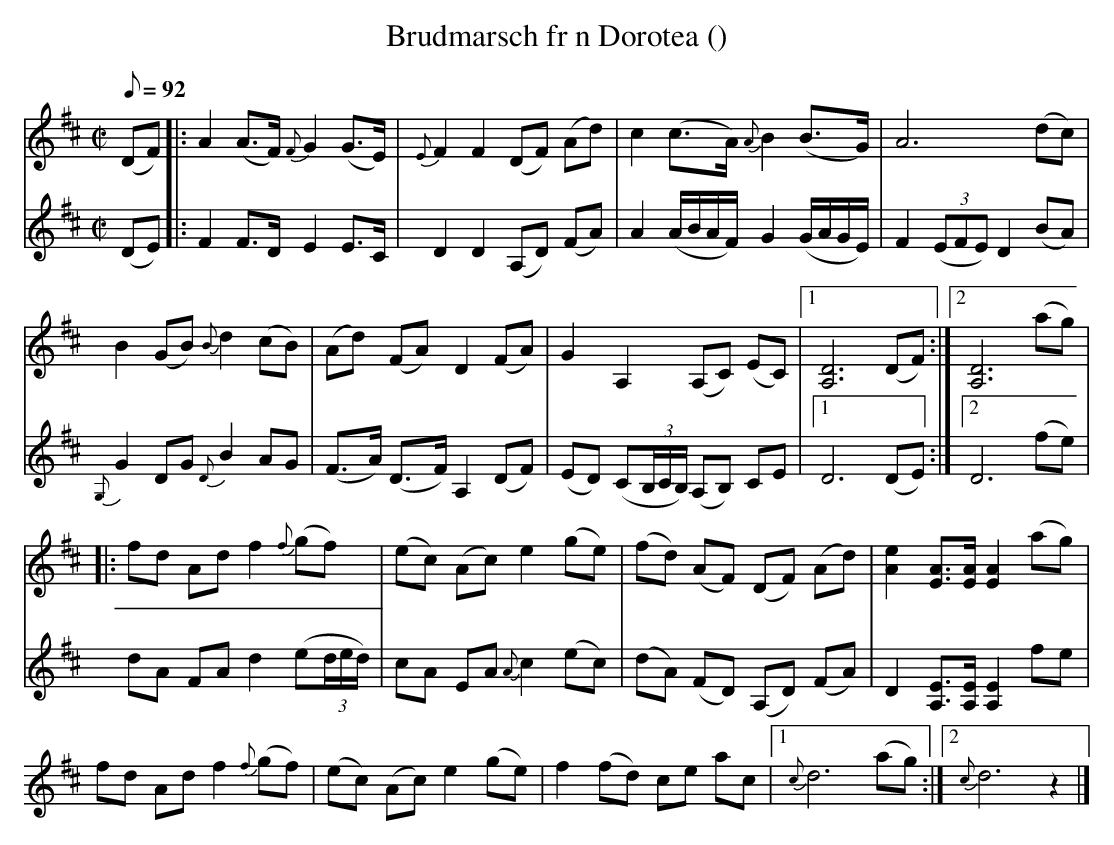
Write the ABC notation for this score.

X:1
T: Brudmarsch fr n Dorotea ()
M: C|
L: 1/8
K: D
Q: 92
V:1
(DF) |: A2(A>F) {F}G2(G>E) | {E}F2F2 (DF) (Ad) | c2(c>A) {A}B2(B>G) | A6(dc) |
B2(GB) {B}d2(cB) | (Ad) (FA) D2(FA) | G2A,2 (A,C) (EC) |1 [A,D]6(DF) :|2 [A,D]6(ag) |
|: fd Ad f2{f}(gf) | (ec) (Ac) e2(ge) | (fd) (AF) (DF) (Ad) | [Ae]2[EA]>[EA] [EA]2(ag) |
fd Ad f2{f}(gf) | (ec) (Ac) e2(ge) | f2 (fd) ce ac |1 {c}d6(ag) :|2 {c}d6z2 |]
V:2
(DE) |: F2F>D E2E>C | D2D2 (A,D) (FA) | A2(A/B/A/F/) G2(G/A/G/E/) | F2 (3(EFE) D2(BA) |
{G,}G2DG {D}B2AG | (F>A) (D>F) A,2(DF) | (ED) (C(3B,/C/B,/) (A,B,) CE |1 D6(DE) :|2 D6(fe) |
dA FA d2 (e(3d/e/d/) | cA EA {A}c2(ec) | (dA) (FD) (A,D) (FA) | D2[A,E]>[A,E] [A,E]2fe |
